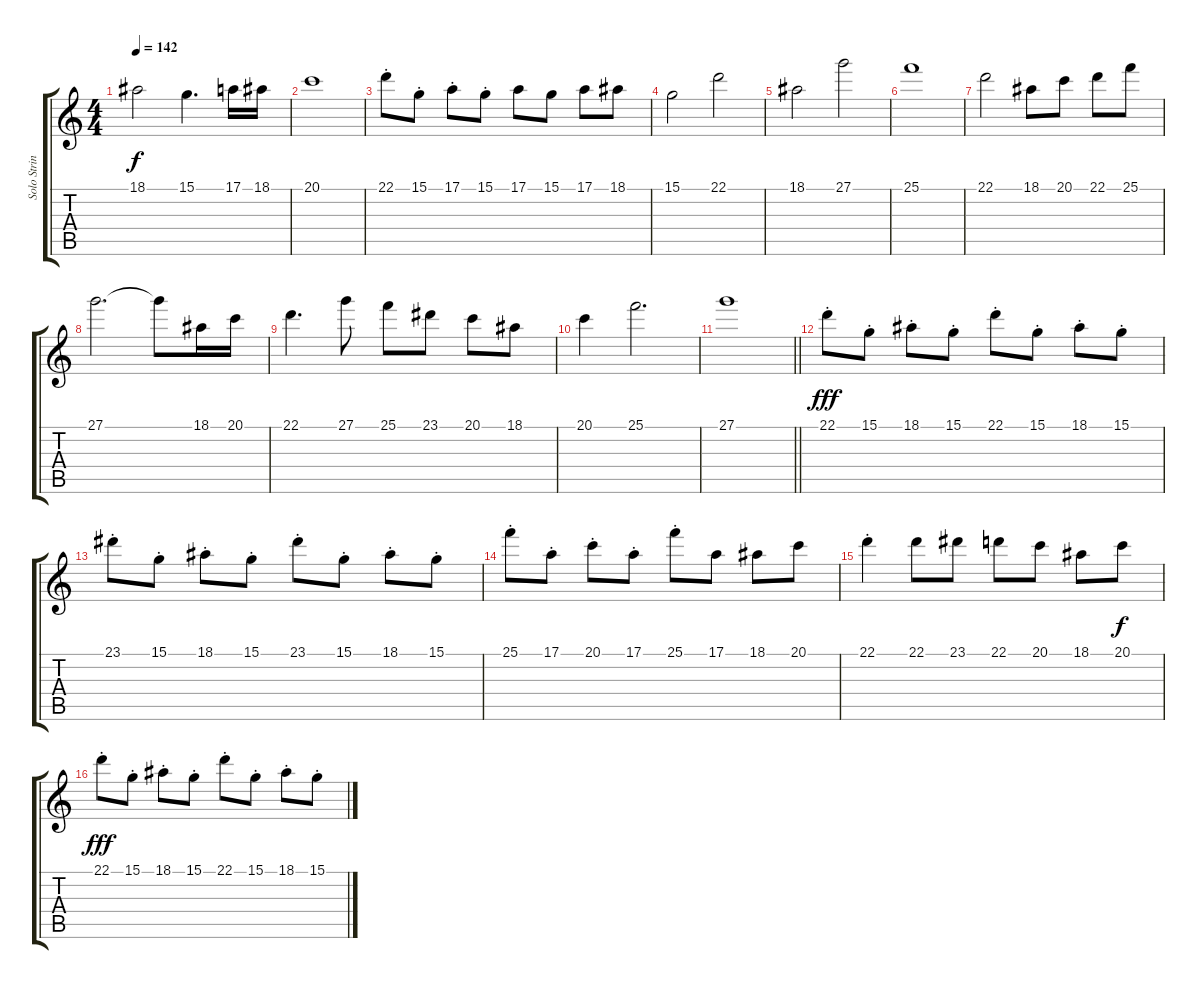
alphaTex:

\track ("Solo Strings" "Solo Strin") {instrument stringensemble2}
\staff {score tabs}
\tuning (E4 B3 G3 D3 A2 E2) {hide}
\ts (4 4)
\tempo 142
\clef g2
\ks c
18.1.2{dy f} 15.1.4{d} 17.1.16 18.1.16 |
20.1.1 |
22.1{st}.8 15.1{st}.8 17.1{st}.8 15.1{st}.8 17.1.8 15.1.8 17.1.8 18.1.8 |
15.1.2 22.1.2 |
18.1.2 27.1.2 |
25.1.1 |
22.1.2 18.1.8 20.1.8 22.1.8 25.1.8 |
27.1.2{d} 27.1{t}.8 18.1.16 20.1.16 |
22.1.4{d} 27.1.8 25.1.8 23.1.8 20.1.8 18.1.8 |
20.1.4 25.1.2{d} |
\barLineRight lightlight
27.1.1 |
22.1{st}.8{dy fff} 15.1{st}.8 18.1{st}.8 15.1{st}.8 22.1{st}.8 15.1{st}.8 18.1{st}.8 15.1{st}.8 |
23.1{st}.8 15.1{st}.8 18.1{st}.8 15.1{st}.8 23.1{st}.8 15.1{st}.8 18.1{st}.8 15.1{st}.8 |
25.1{st}.8 17.1{st}.8 20.1{st}.8 17.1{st}.8 25.1{st}.8 17.1.8 18.1.8 20.1.8 |
22.1{st}.4 22.1.8 23.1.8 22.1.8 20.1.8 18.1.8 20.1.8{dy f} |
22.1{st}.8{dy fff} 15.1{st}.8 18.1{st}.8 15.1{st}.8 22.1{st}.8 15.1{st}.8 18.1{st}.8 15.1{st}.8
